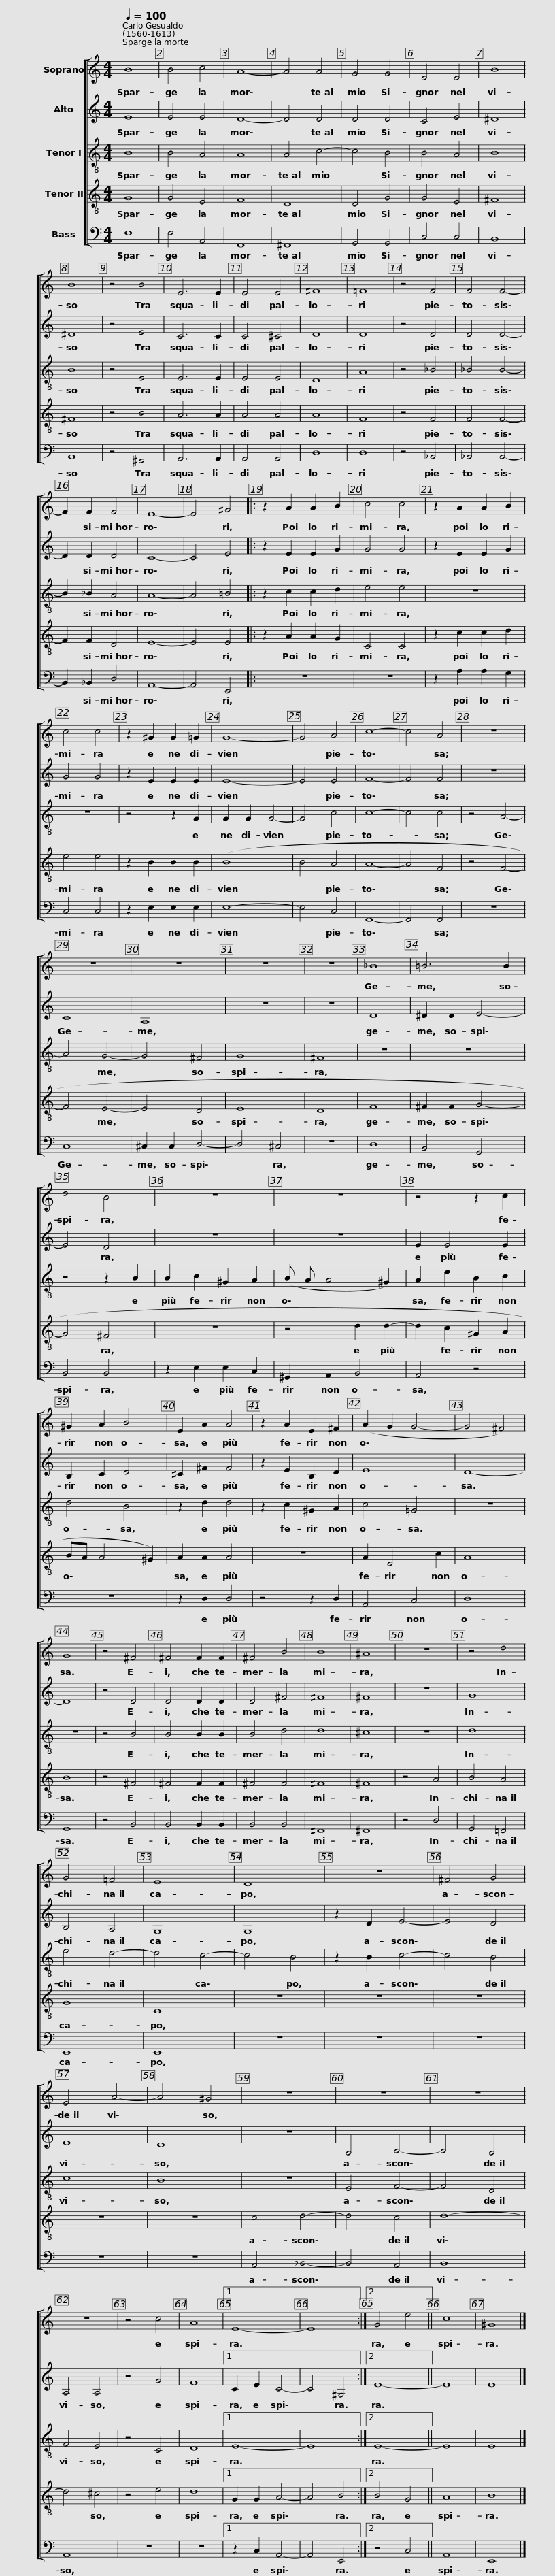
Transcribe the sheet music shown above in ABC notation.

X:1
%%score [ 1 2 3 4 5 ]
L:1/8
Q:1/4=100
M:4/4
I:linebreak $
K:C
V:1 treble
V:2 treble
V:3 treble-8
V:4 treble-8
V:5 bass
V:1
 B8 | B4 c4 | A8- | A4 A4 | G4 G4 | %5
 E4 E4 | B8 | B8 |$ z4 B4 | E6 E2 | %10
 E4 E4 | ^F8 | =F8 | z4 F4 | F4 F4- | %15
 F2 F2 F4 |$ E8- | E4 ^G4 |: z2 A2 A2 B2 | c4 c4 | %20
 z2 A2 A2 B2 | c4 c4 | z2 ^G2 G2 =G2 | G8- |$ G4 A4 | %25
 c8- | c4 A4 | z8 | z8 | z8 | %30
 z8 | z8 |$ _B8 | =B6 B2 | d4 B4 | %35
 z8 | z8 | z4 z2 c2 | ^G2 A2 B4 |$ E2 A2 A4 | %40
 z2 A2 E2 ^F2 | (A2 G2 G4- | G4 ^F4) | G8 | z4 ^F4 | %45
 ^F4 F2 F2 | ^F4 B4 |$ B8 | ^A8 | z8 | %50
 z4 d4 | G4 =F4 | E8 | D8 |$ z8 | %55
 ^F4 G4 | E4 A4- | A4 ^G4 | z8 | z8 | %60
 z8 |$ z8 | z4 c4 | A8 |1 E8- | %65
 E8 :|2 G4 e4 || c8 | ^G8 |] %69
V:2
 E8 | E4 E4 | D8- | D4 D4 | D4 D4 | %5
 C4 E4 | ^D8 | ^D8 |$ z4 E4 | C6 C2 | %10
 C4 ^C4 | D8 | D8 | z4 D4 | D4 D4- | %15
 D2 D2 D4 |$ C8- | C4 E4 |: z2 E2 E2 G2 | G4 G4 | %20
 z2 E2 E2 G2 | G4 G4 | z2 E2 E2 E2 | E8- |$ E4 E4 | %25
 F8- | F4 F4 | z8 | C8 | A,8 | %30
 z8 | z8 |$ D8 | ^D2 D2 E4- | E4 D4 | %35
 z8 | z8 | E2 E4 E2 | B,2 C2 D4 |$ ^C2 ^F2 F4 | %40
 z2 E2 B,2 D2 | E8 | D8- | D8 | z4 D4 | %45
 D4 D2 D2 | D4 ^F4 |$ ^F8 | ^F8 | z8 | %50
 G8 | B,4 A,4 | G,8 | G,8 |$ z2 D2 E4- | %55
 E4 D4 | E8 | D8 | z8 | G,4 A,4- | %60
 A,4 G,4 |$ A,4 A,4 | z4 G4 | F8 |1 C2 E2 C4- | %65
 C4 ^G,4 :|2 E8- || E8 | E8 |] %69
V:3
 B8 | B4 A4 | A8 | A4 c4- | c4 B4 | %5
 B4 A4 | B8 | B8 |$ z4 E4 | E6 E2 | %10
 E4 E4 | D8 | A8 | z4 _B4 | _B4 B4- | %15
 B2 _B2 A4 |$ A8- | A4 =B4 |: z2 c2 c2 d2 | e4 e4 | %20
 z8 | z8 | z4 z2 G2 | G2 G2 G4- |$ G4 c4 | %25
 c8- | c4 c4 | z4 A4- | A4 G4- | G4 ^F4 | %30
 G8 | ^F8 |$ z8 | z8 | z4 z2 B2 | %35
 B2 c2 ^G2 A2 | (B A A4 ^G2) | A2 e2 B2 c2 | d4 B4 |$ z2 d2 d4 | %40
 z2 c2 ^G2 A2 | c4 =G4 | z8 | z8 | z4 B4 | %45
 B4 B2 B2 | B4 d4 |$ d8 | ^c8 | z8 | %50
 d8 | e4 d4- | d4 c4- | c4 B4 |$ z2 B2 c4- | %55
 c4 B4 | c8 | B8 | z8 | E4 F4- | %60
 F4 D4 |$ F4 E4 | z4 C4 | D8 |1 E8- | %65
 E8 :|2 E8- || E8 | E8 |] %69
V:4
 G8 | G4 E4 | F8 | D8 | D4 G4 | %5
 G4 E4 | ^F8 | ^F8 |$ z4 B4 | A6 A2 | %10
 A4 A4 | A8 | F8 | z4 F4 | F4 F4- | %15
 F2 F2 D4 |$ E8- | E4 E4 |: z2 A2 A2 G2 | C4 C4 | %20
 z2 c2 c2 d2 | e4 e4 | z2 B2 B2 B2 | (B8 |$ B4 A4 | %25
 A8- | A4 F4 | z4 F4- | F4 E4- | E4 D4 | %30
 E8 | D8 |$ F8 | ^F2 F2 G4- | G4 ^F4 | %35
 z8 | z4 d2 d2- | d2 c2 ^G2 A2 | BA A4 ^G2) |$ A2 A2 A4 | %40
 z8 | A2 E4 c2 | A8 | B8 | z4 ^F4 | %45
 ^F4 F2 F2 | ^F4 F4 |$ ^F8 | ^F8 | z4 A4 | %50
 B4 A4 | G8 | C8 | z8 |$ z8 | %55
 z8 | z8 | z8 | c4 d4- | d4 c4 | %60
 d8- |$ d4 ^c4 | z4 e4 | d8 |1 G2 G2 A4- | %65
 A4 B4 :|2 B4 G4 || A8 | B8 |] %69
V:5
 E,8 | E,4 A,,4 | F,,8 | ^F,,8 | G,,4 G,,4 | %5
 C,4 C,4 | B,,8 | B,,8 |$ z4 ^G,,4 | A,,6 A,,2 | %10
 A,,4 A,,4 | D,8 | D,8 | z4 _B,,4 | _B,,4 B,,4- | %15
 B,,2 _B,,2 D,4 |$ A,,8- | A,,4 E,,4 |: z8 | z8 | %20
 z2 A,2 A,2 G,2 | C,4 C,4 | z2 E,2 E,2 E,2 | E,8- |$ E,4 C,4 | %25
 F,,8- | F,,4 F,,4 | z8 | C,8 | ^C,2 C,2 D,4- | %30
 D,4 ^C,4 | z8 |$ D,8 | B,,4 G,,4 | B,,4 B,,4 | %35
 z2 E,2 E,2 C,2 | ^G,,2 A,,2 B,,4 | A,,4 z4 | z8 |$ z2 D,2 D,4 | %40
 z4 z2 D,2 | A,,4 C,4 | D,8 | G,,8 | z4 B,,4 | %45
 B,,4 B,,2 B,,2 | B,,4 B,,4 |$ ^F,,8 | ^F,,8 | z4 D,4 | %50
 G,,4 =F,,4 | E,,8 | E,,8 | z8 |$ z8 | %55
 z8 | z8 | z8 | A,,4 _B,,4- | B,,4 A,,4 | %60
 B,,8 |$ A,,8 | z8 | z8 |1 z2 C,2 A,,4- | %65
 A,,4 E,,4 :|2 z4 C,4 || A,,8 | E,,8 |] %69
